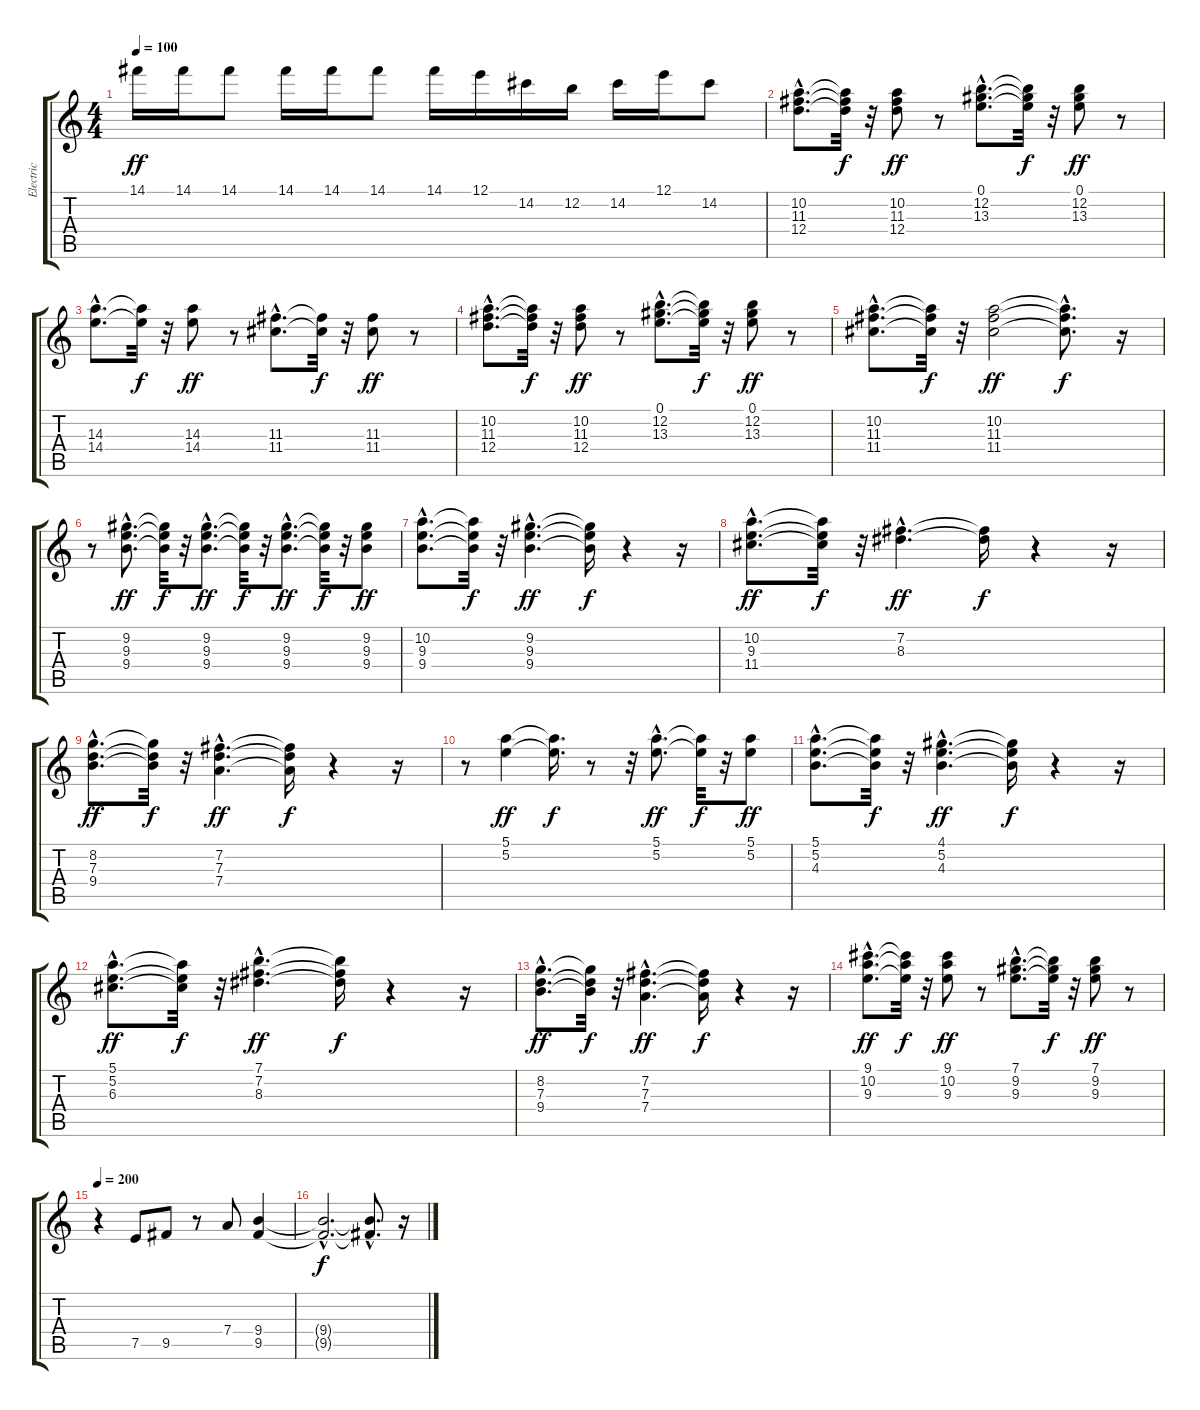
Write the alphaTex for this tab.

\track ("Electric" "Electric") {instrument distortionguitar}
\staff {score tabs}
\tuning (E4 B3 G3 D3 A2 E2) {hide}
\ts (4 4)
\tempo 100
\clef g2
\ks c
14.1.16{dy ff} 14.1.16 14.1.8 14.1.16 14.1.16 14.1.8 14.1.16 12.1.16 14.2.16 12.2.16 14.2.16 12.1.16 14.2.8 |
(10.2{hac} 11.3{hac} 12.4{hac}).8{d} (10.2{t} 11.3{t} 12.4{t}).32{dy f} r.32 (10.2 11.3 12.4).8{dy ff} r.8 (0.1{hac} 12.2{hac} 13.3{hac}).8{d} (0.1{t} 12.2{t} 13.3{t}).32{dy f} r.32 (0.1 12.2 13.3).8{dy ff} r.8 |
(14.3{hac} 14.4{hac}).8{d} (14.3{t} 14.4{t}).32{dy f} r.32 (14.3 14.4).8{dy ff} r.8 (11.3{hac} 11.4{hac}).8{d} (11.3{t} 11.4{t}).32{dy f} r.32 (11.3 11.4).8{dy ff} r.8 |
(10.2{hac} 11.3{hac} 12.4{hac}).8{d} (10.2{t} 11.3{t} 12.4{t}).32{dy f} r.32 (10.2 11.3 12.4).8{dy ff} r.8 (0.1{hac} 12.2{hac} 13.3{hac}).8{d} (0.1{t} 12.2{t} 13.3{t}).32{dy f} r.32 (0.1 12.2 13.3).8{dy ff} r.8 |
(10.2{hac} 11.3{hac} 11.4{hac}).8{d} (10.2{t} 11.3{t} 11.4{t}).32{dy f} r.32 (10.2 11.3 11.4).2{dy ff} (10.2{hac t} 11.3{hac t} 11.4{hac t}).8{d dy f} r.16 |
r.8 (9.2{hac} 9.3{hac} 9.4{hac}).8{d dy ff} (9.2{t} 9.3{t} 9.4{t}).32{dy f} r.32 (9.2{hac} 9.3{hac} 9.4{hac}).8{d dy ff} (9.2{t} 9.3{t} 9.4{t}).32{dy f} r.32 (9.2{hac} 9.3{hac} 9.4{hac}).8{d dy ff} (9.2{t} 9.3{t} 9.4{t}).32{dy f} r.32 (9.2 9.3 9.4).8{dy ff} |
(10.2{hac} 9.3{hac} 9.4{hac}).8{d} (10.2{t} 9.3{t} 9.4{t}).32{dy f} r.32 (9.2{hac} 9.3{hac} 9.4{hac}).4{d dy ff} (9.2{t} 9.3{t} 9.4{t}).16{dy f} r.4 r.16 |
(10.2{hac} 9.3{hac} 11.4{hac}).8{d dy ff} (10.2{t} 9.3{t} 11.4{t}).32{dy f} r.32 (7.2{hac} 8.3{hac}).4{d dy ff} (7.2{t} 8.3{t}).16{dy f} r.4 r.16 |
(8.2{hac} 7.3{hac} 9.4{hac}).8{d dy ff} (8.2{t} 7.3{t} 9.4{t}).32{dy f} r.32 (7.2{hac} 7.3{hac} 7.4{hac}).4{d dy ff} (7.2{t} 7.3{t} 7.4{t}).16{dy f} r.4 r.16 |
r.8 (5.1 5.2).4{dy ff} (5.1{t} 5.2{t}).16{d dy f} r.8 r.32 (5.1{hac} 5.2{hac}).8{d dy ff} (5.1{t} 5.2{t}).32{dy f} r.32 (5.1 5.2).8{dy ff} |
(5.1{hac} 5.2{hac} 4.3{hac}).8{d} (5.1{t} 5.2{t} 4.3{t}).32{dy f} r.32 (4.1{hac} 5.2{hac} 4.3{hac}).4{d dy ff} (4.1{t} 5.2{t} 4.3{t}).16{dy f} r.4 r.16 |
(5.1{hac} 5.2{hac} 6.3{hac}).8{d dy ff} (5.1{t} 5.2{t} 6.3{t}).32{dy f} r.32 (7.1{hac} 7.2{hac} 8.3{hac}).4{d dy ff} (7.1{t} 7.2{t} 8.3{t}).16{dy f} r.4 r.16 |
(8.2{hac} 7.3{hac} 9.4{hac}).8{d dy ff} (8.2{t} 7.3{t} 9.4{t}).32{dy f} r.32 (7.2{hac} 7.3{hac} 7.4{hac}).4{d dy ff} (7.2{t} 7.3{t} 7.4{t}).16{dy f} r.4 r.16 |
(9.1{hac} 10.2{hac} 9.3{hac}).8{d dy ff} (9.1{t} 10.2{t} 9.3{t}).32{dy f} r.32 (9.1 10.2 9.3).8{dy ff} r.8 (7.1{hac} 9.2{hac} 9.3{hac}).8{d} (7.1{t} 9.2{t} 9.3{t}).32{dy f} r.32 (7.1 9.2 9.3).8{dy ff} r.8 |
\tempo 200
r.4 7.5.8 9.5.8 r.8 7.4.8 (9.4 9.5).4 |
(9.4{hac t} 9.5{hac t}).2{d dy f} (9.4{hac t} 9.5{hac t}).8{d} r.16
